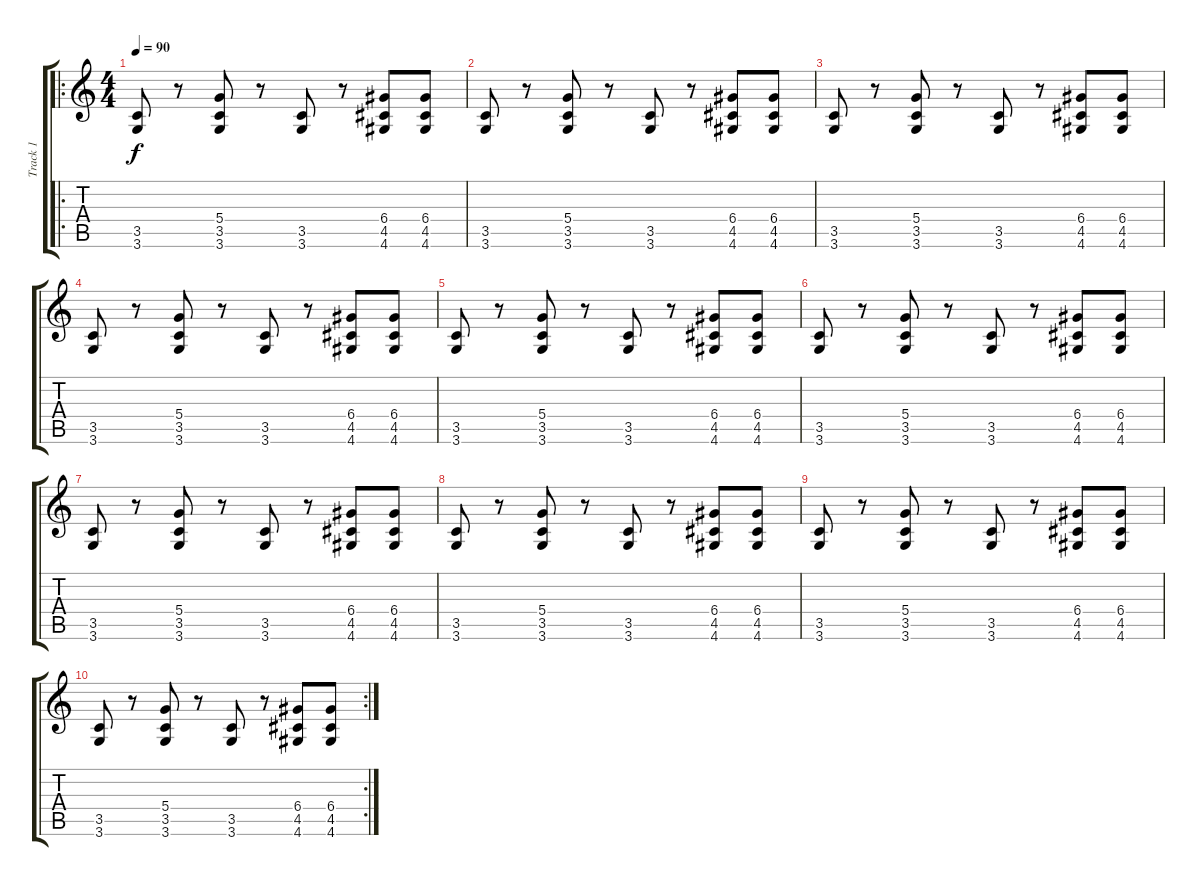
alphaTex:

\track ("Track 1" "Track 1") {instrument distortionguitar}
\staff {score tabs}
\tuning (E4 B3 G3 D3 A2 E2) {hide}
\ro
\ts (4 4)
\tempo 90
\clef g2
\ks c
(3.5 3.6).8{dy f} r.8 (5.4 3.5 3.6).8 r.8 (3.5 3.6).8 r.8 (6.4 4.5 4.6).8 (6.4 4.5 4.6).8 |
(3.5 3.6).8 r.8 (5.4 3.5 3.6).8 r.8 (3.5 3.6).8 r.8 (6.4 4.5 4.6).8 (6.4 4.5 4.6).8 |
(3.5 3.6).8 r.8 (5.4 3.5 3.6).8 r.8 (3.5 3.6).8 r.8 (6.4 4.5 4.6).8 (6.4 4.5 4.6).8 |
(3.5 3.6).8 r.8 (5.4 3.5 3.6).8 r.8 (3.5 3.6).8 r.8 (6.4 4.5 4.6).8 (6.4 4.5 4.6).8 |
(3.5 3.6).8 r.8 (5.4 3.5 3.6).8 r.8 (3.5 3.6).8 r.8 (6.4 4.5 4.6).8 (6.4 4.5 4.6).8 |
(3.5 3.6).8 r.8 (5.4 3.5 3.6).8 r.8 (3.5 3.6).8 r.8 (6.4 4.5 4.6).8 (6.4 4.5 4.6).8 |
(3.5 3.6).8 r.8 (5.4 3.5 3.6).8 r.8 (3.5 3.6).8 r.8 (6.4 4.5 4.6).8 (6.4 4.5 4.6).8 |
(3.5 3.6).8 r.8 (5.4 3.5 3.6).8 r.8 (3.5 3.6).8 r.8 (6.4 4.5 4.6).8 (6.4 4.5 4.6).8 |
(3.5 3.6).8 r.8 (5.4 3.5 3.6).8 r.8 (3.5 3.6).8 r.8 (6.4 4.5 4.6).8 (6.4 4.5 4.6).8 |
\rc 2
(3.5 3.6).8 r.8 (5.4 3.5 3.6).8 r.8 (3.5 3.6).8 r.8 (6.4 4.5 4.6).8 (6.4 4.5 4.6).8
